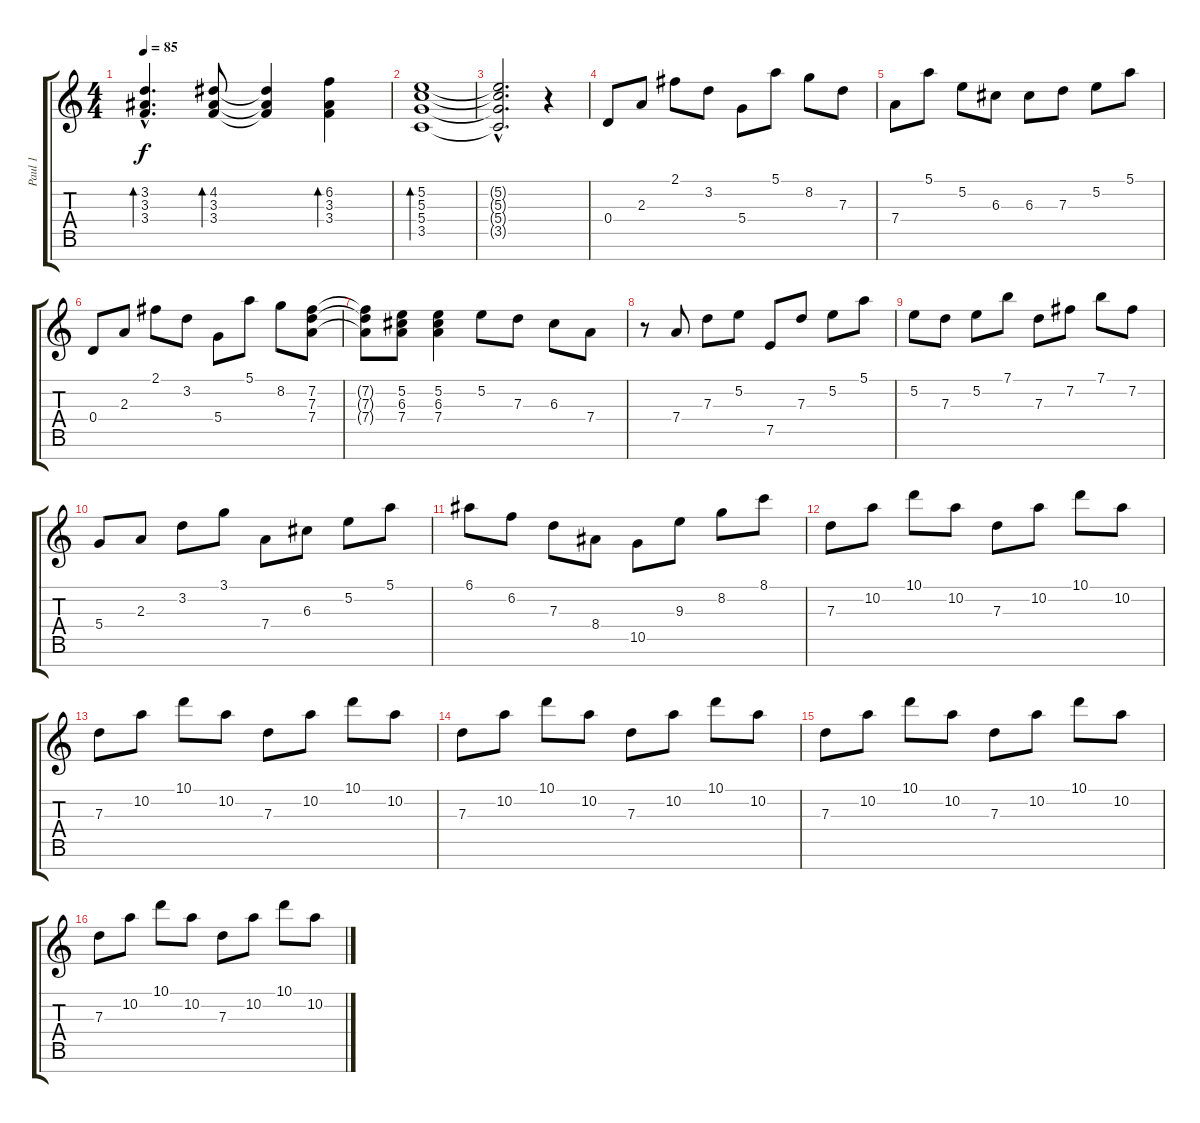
\track ("Paul 1" "Paul 1") {instrument acousticguitarsteel}
\staff {score tabs}
\tuning (E4 B3 G3 D3 A2 E2 F2) {hide}
\ts (4 4)
\tempo 85
\clef g2
\ks c
(3.2{hac} 3.3{hac} 3.4{hac}).4{d bd 60 dy f} (4.2 3.3 3.4).8{bd 60} (4.2{t} 3.3{t} 3.4{t}).4 (6.2 3.3 3.4).4{bd 60} |
(5.2 5.3 5.4 3.5).1{bd 60} |
(5.2{hac t} 5.3{hac t} 5.4{hac t} 3.5{hac t}).2{d} r.4 |
0.4.8 2.3.8 2.1.8 3.2.8 5.4.8 5.1.8 8.2.8 7.3.8 |
7.4.8 5.1.8 5.2.8 6.3.8 6.3.8 7.3.8 5.2.8 5.1.8 |
0.4.8 2.3.8 2.1.8 3.2.8 5.4.8 5.1.8 8.2.8 (7.2 7.3 7.4).8 |
(7.2{t} 7.3{t} 7.4{t}).8 (5.2 6.3 7.4).8 (5.2 6.3 7.4).4 5.2.8 7.3.8 6.3.8 7.4.8 |
r.8 7.4.8 7.3.8 5.2.8 7.5.8 7.3.8 5.2.8 5.1.8 |
5.2.8 7.3.8 5.2.8 7.1.8 7.3.8 7.2.8 7.1.8 7.2.8 |
5.4.8 2.3.8 3.2.8 3.1.8 7.4.8 6.3.8 5.2.8 5.1.8 |
6.1.8 6.2.8 7.3.8 8.4.8 10.5.8 9.3.8 8.2.8 8.1.8 |
7.3.8 10.2.8 10.1.8 10.2.8 7.3.8 10.2.8 10.1.8 10.2.8 |
7.3.8 10.2.8 10.1.8 10.2.8 7.3.8 10.2.8 10.1.8 10.2.8 |
7.3.8 10.2.8 10.1.8 10.2.8 7.3.8 10.2.8 10.1.8 10.2.8 |
7.3.8 10.2.8 10.1.8 10.2.8 7.3.8 10.2.8 10.1.8 10.2.8 |
7.3.8 10.2.8 10.1.8 10.2.8 7.3.8 10.2.8 10.1.8 10.2.8
